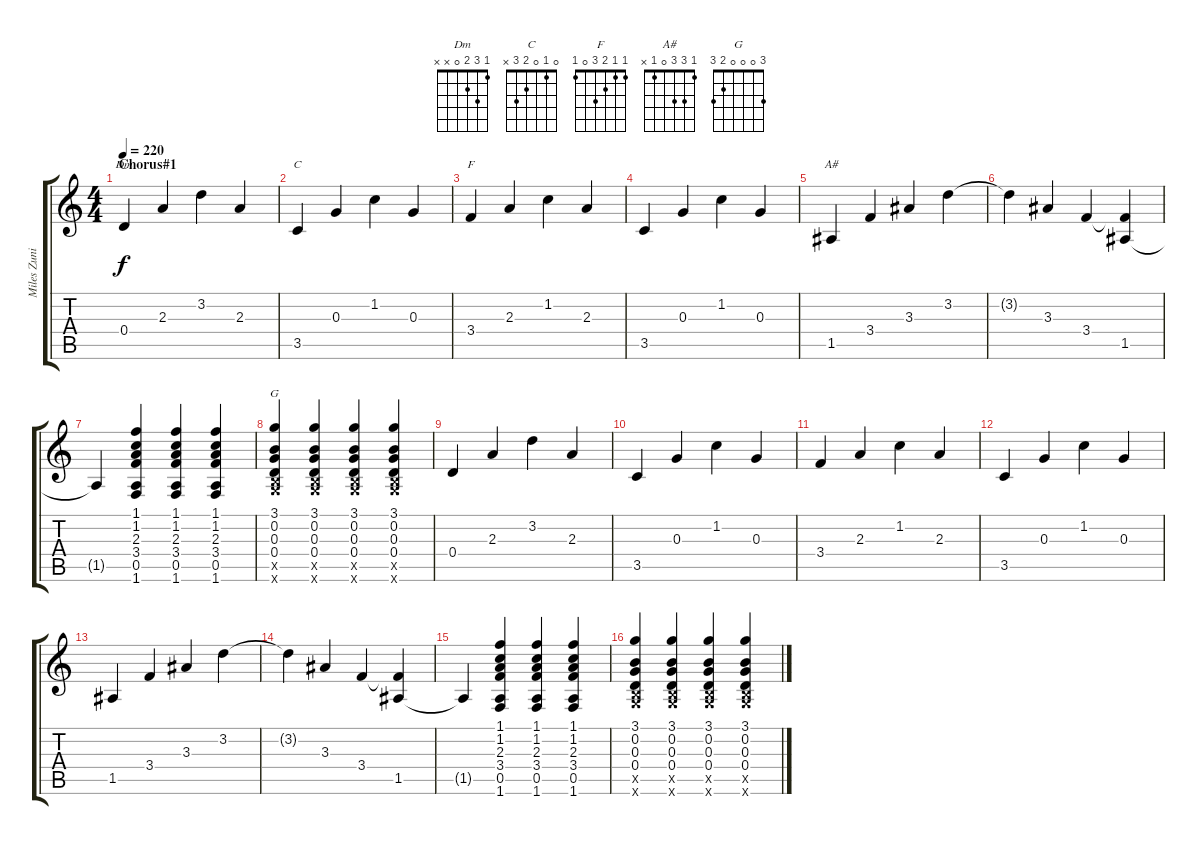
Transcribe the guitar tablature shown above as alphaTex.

\track ("Miles Zuniga" "Miles Zuni") {instrument acousticguitarnylon}
\staff {score tabs}
\tuning (E4 B3 G3 D3 A2 E2) {hide}
\chord ("Dm" 1 3 2 0 x x)
\chord ("C" 0 1 0 2 3 x)
\chord ("F" 1 1 2 3 0 1)
\chord ("A#" 1 3 3 0 1 x)
\chord ("G" 3 0 0 0 2 3)
\ts (4 4)
\section ("" "Chorus#1")
\tempo 220
\clef g2
\ks c
0.4.4{ch "Dm" dy f} 2.3.4 3.2.4 2.3.4 |
3.5.4{ch "C"} 0.3.4 1.2.4 0.3.4 |
3.4.4{ch "F"} 2.3.4 1.2.4 2.3.4 |
3.5.4 0.3.4 1.2.4 0.3.4 |
1.5.4{ch "A#"} 3.4.4 3.3.4 3.2.4 |
3.2{t}.4 3.3.4 3.4.4 (3.4{t} 1.5).4 |
1.5{t}.4 (1.1 1.2 2.3 3.4 0.5 1.6).4 (1.1 1.2 2.3 3.4 0.5 1.6).4 (1.1 1.2 2.3 3.4 0.5 1.6).4 |
(3.1 0.2 0.3 0.4 2.5{x} 3.6{x}).4{ch "G"} (3.1 0.2 0.3 0.4 2.5{x} 3.6{x}).4 (3.1 0.2 0.3 0.4 2.5{x} 3.6{x}).4 (3.1 0.2 0.3 0.4 2.5{x} 3.6{x}).4 |
0.4.4 2.3.4 3.2.4 2.3.4 |
3.5.4 0.3.4 1.2.4 0.3.4 |
3.4.4 2.3.4 1.2.4 2.3.4 |
3.5.4 0.3.4 1.2.4 0.3.4 |
1.5.4 3.4.4 3.3.4 3.2.4 |
3.2{t}.4 3.3.4 3.4.4 (3.4{t} 1.5).4 |
1.5{t}.4 (1.1 1.2 2.3 3.4 0.5 1.6).4 (1.1 1.2 2.3 3.4 0.5 1.6).4 (1.1 1.2 2.3 3.4 0.5 1.6).4 |
(3.1 0.2 0.3 0.4 2.5{x} 3.6{x}).4 (3.1 0.2 0.3 0.4 2.5{x} 3.6{x}).4 (3.1 0.2 0.3 0.4 2.5{x} 3.6{x}).4 (3.1 0.2 0.3 0.4 2.5{x} 3.6{x}).4
